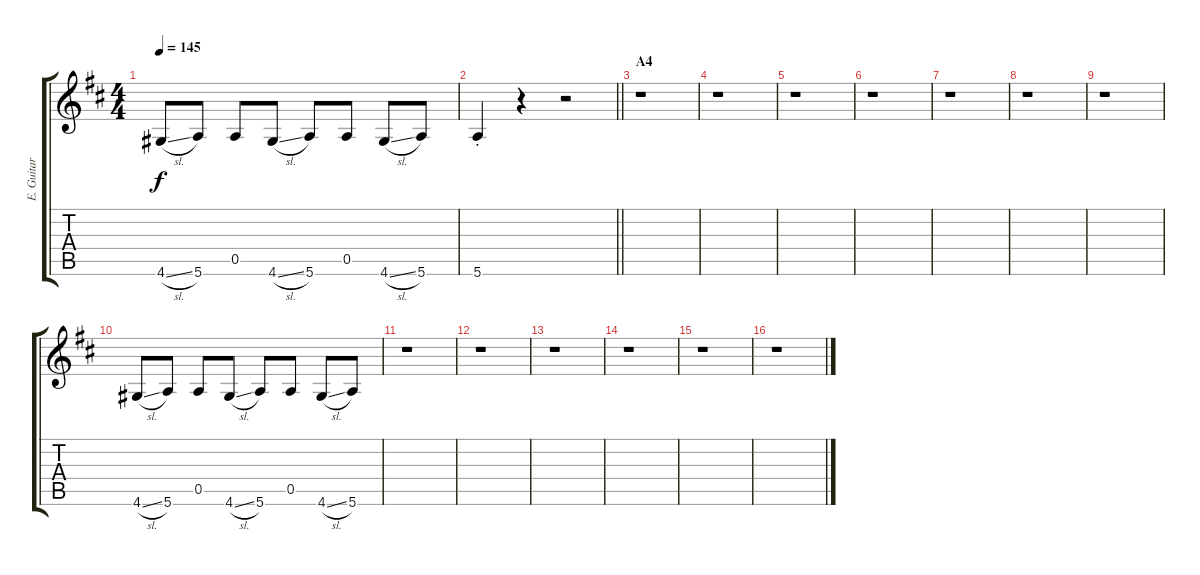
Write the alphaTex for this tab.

\track ("E. Guitar II" "E. Guitar ") {instrument overdrivenguitar}
\staff {score tabs}
\tuning (E4 B3 G3 D3 A2 E2) {hide}
\ts (4 4)
\tempo 145
\clef g2
\ks d
4.6{sl}.8{dy f} 5.6.8 0.5.8 4.6{sl}.8 5.6.8 0.5.8 4.6{sl}.8 5.6.8 |
\barLineRight lightlight
5.6{st}.4 r.4 r.2 |
\section ("" "A4")
r.1 |
r.1 |
r.1 |
r.1 |
r.1 |
r.1 |
r.1 |
4.6{sl}.8 5.6.8 0.5.8 4.6{sl}.8 5.6.8 0.5.8 4.6{sl}.8 5.6.8 |
r.1 |
r.1 |
r.1 |
r.1 |
r.1 |
r.1
